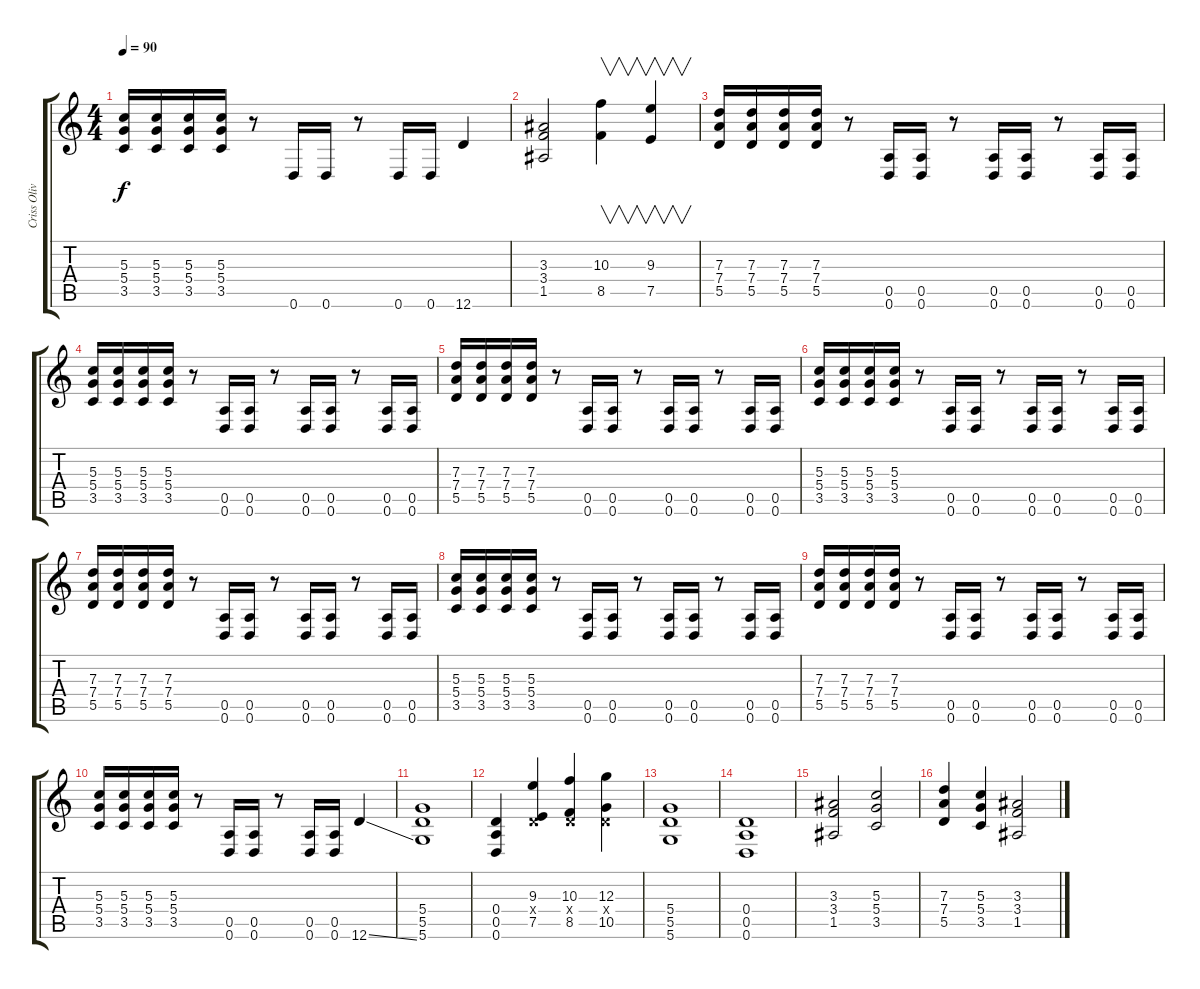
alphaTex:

\track ("Criss Oliva (Lead)" "Criss Oliv") {instrument overdrivenguitar}
\staff {score tabs}
\tuning (E4 B3 G3 D3 A2 D2) {hide}
\ts (4 4)
\tempo 90
\clef g2
\ks c
(5.3 5.4 3.5).16{dy f} (5.3 5.4 3.5).16 (5.3 5.4 3.5).16 (5.3 5.4 3.5).16 r.8 0.6.16 0.6.16 r.8 0.6.16 0.6.16 12.6.4 |
(3.3 3.4 1.5).2 (10.3 8.5).4{v} (9.3 7.5).4{v} |
(7.3 7.4 5.5).16 (7.3 7.4 5.5).16 (7.3 7.4 5.5).16 (7.3 7.4 5.5).16 r.8 (0.5 0.6).16 (0.5 0.6).16 r.8 (0.5 0.6).16 (0.5 0.6).16 r.8 (0.5 0.6).16 (0.5 0.6).16 |
(5.3 5.4 3.5).16 (5.3 5.4 3.5).16 (5.3 5.4 3.5).16 (5.3 5.4 3.5).16 r.8 (0.5 0.6).16 (0.5 0.6).16 r.8 (0.5 0.6).16 (0.5 0.6).16 r.8 (0.5 0.6).16 (0.5 0.6).16 |
(7.3 7.4 5.5).16 (7.3 7.4 5.5).16 (7.3 7.4 5.5).16 (7.3 7.4 5.5).16 r.8 (0.5 0.6).16 (0.5 0.6).16 r.8 (0.5 0.6).16 (0.5 0.6).16 r.8 (0.5 0.6).16 (0.5 0.6).16 |
(5.3 5.4 3.5).16 (5.3 5.4 3.5).16 (5.3 5.4 3.5).16 (5.3 5.4 3.5).16 r.8 (0.5 0.6).16 (0.5 0.6).16 r.8 (0.5 0.6).16 (0.5 0.6).16 r.8 (0.5 0.6).16 (0.5 0.6).16 |
(7.3 7.4 5.5).16 (7.3 7.4 5.5).16 (7.3 7.4 5.5).16 (7.3 7.4 5.5).16 r.8 (0.5 0.6).16 (0.5 0.6).16 r.8 (0.5 0.6).16 (0.5 0.6).16 r.8 (0.5 0.6).16 (0.5 0.6).16 |
(5.3 5.4 3.5).16 (5.3 5.4 3.5).16 (5.3 5.4 3.5).16 (5.3 5.4 3.5).16 r.8 (0.5 0.6).16 (0.5 0.6).16 r.8 (0.5 0.6).16 (0.5 0.6).16 r.8 (0.5 0.6).16 (0.5 0.6).16 |
(7.3 7.4 5.5).16 (7.3 7.4 5.5).16 (7.3 7.4 5.5).16 (7.3 7.4 5.5).16 r.8 (0.5 0.6).16 (0.5 0.6).16 r.8 (0.5 0.6).16 (0.5 0.6).16 r.8 (0.5 0.6).16 (0.5 0.6).16 |
(5.3 5.4 3.5).16 (5.3 5.4 3.5).16 (5.3 5.4 3.5).16 (5.3 5.4 3.5).16 r.8 (0.5 0.6).16 (0.5 0.6).16 r.8 (0.5 0.6).16 (0.5 0.6).16 12.6{ss}.4 |
(5.4 5.5 5.6).1 |
(0.4 0.5 0.6).4 (9.3 0.4{x} 7.5).4 (10.3 0.4{x} 8.5).4 (12.3 0.4{x} 10.5).4 |
(5.4 5.5 5.6).1 |
(0.4 0.5 0.6).1 |
(3.3 3.4 1.5).2 (5.3 5.4 3.5).2 |
(7.3 7.4 5.5).4 (5.3 5.4 3.5).4 (3.3 3.4 1.5).2
